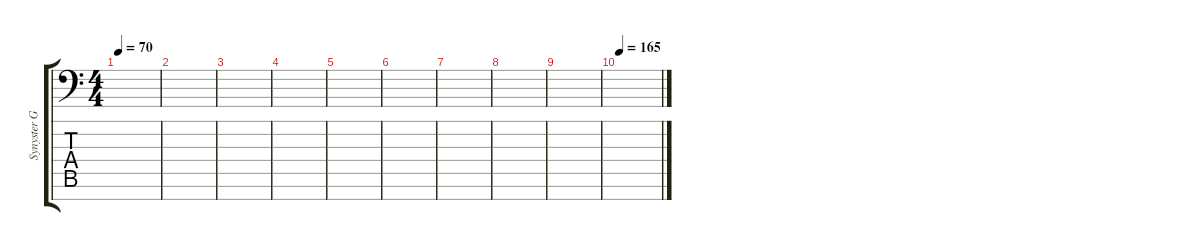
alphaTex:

\track ("Synyster Gates -- Lead Guitar " "Synyster G") {instrument overdrivenguitar}
\staff {score tabs}
\tuning (E4 B3 G3 D3 A2 D2 C-1) {hide}
\ts (4 4)
\tempo 70
\clef f4
\ks c
|
|
|
|
|
|
|
|
|
\tempo 165
